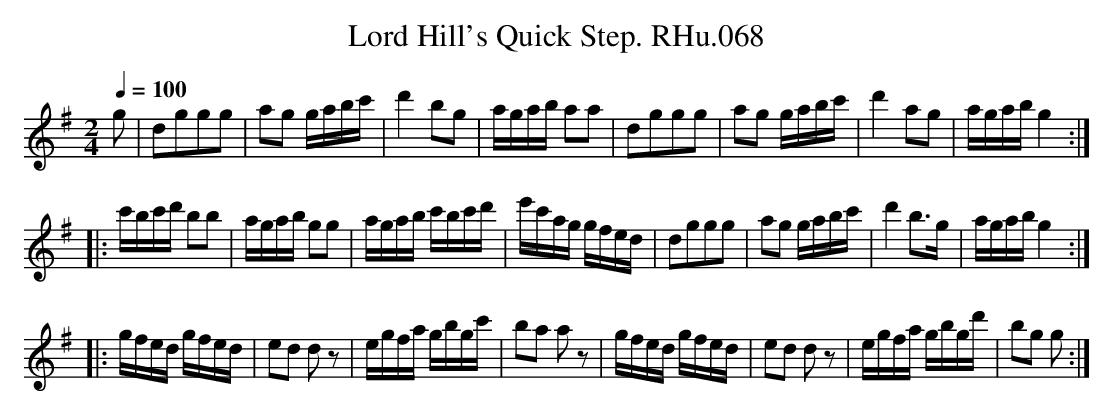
X:1
T:Lord Hill's Quick Step. RHu.068
M:2/4
L:1/8
Q:1/4=100
K:G major
g|dggg|ag g/a/b/c'/|d'2 bg|a/g/a/b/ aa|\
dggg|ag g/a/b/c'/| d'2 ag|a/g/a/b/ g2::!
c'/b/c'/d'/ bb|a/g/a/b/ gg|a/g/a/b/ c'/b/c'/d'/|e'/c'/a/g/ g/f/e/d/|\
dggg|ag g/a/b/c'/|d'2b>g|a/g/a/b/ g2::!
g/f/e/d/ g/f/e/d/|ed dz|e/g/f/a/ g/b/g/c'/|ba az|\
g/f/e/d/ g/f/e/d/|ed dz|e/g/f/a/ g/b/g/d'/|bg g:|
